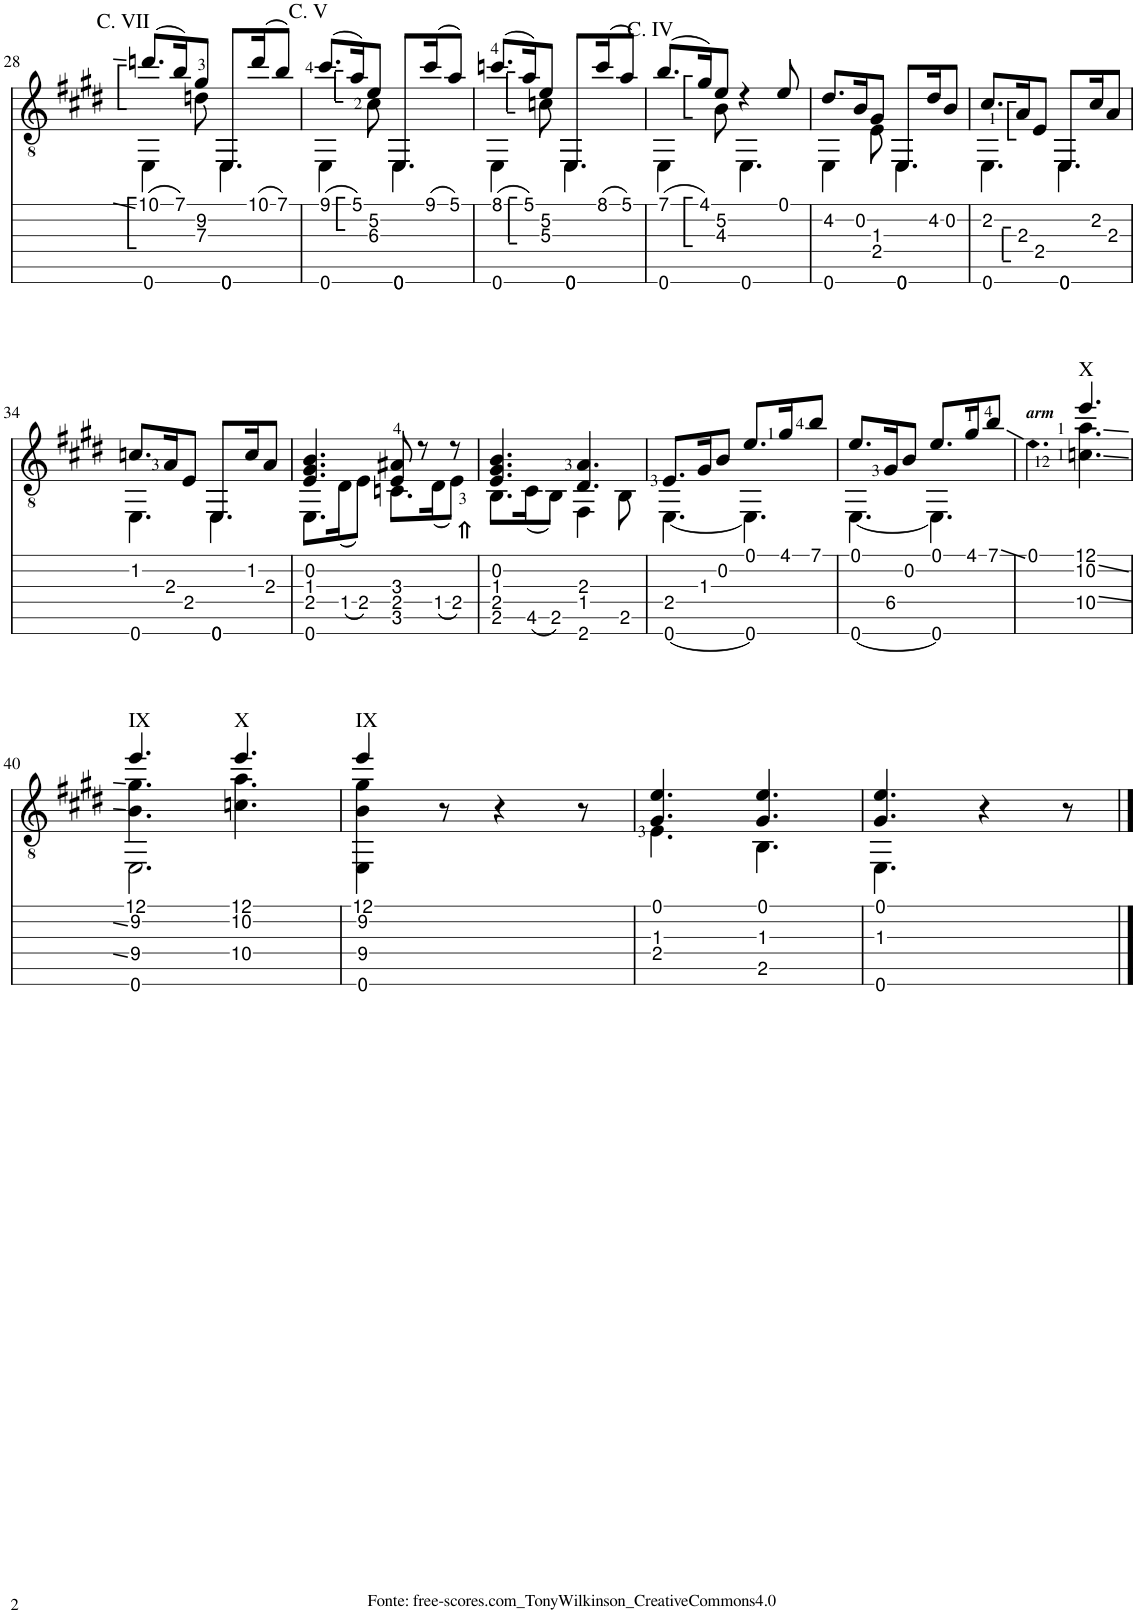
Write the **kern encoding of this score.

**kern	**kern
*part1	*part1
*staff2	*staff1
*I"Guitar	*
*I'Guit.	*
!!LO:PB:g=z
*	*clefGv2
*k[f#c#g#d#]	*k[f#c#g#d#]
*M6/8	*M6/8
=28	=28
*^	*^
!	!	!LO:TX:a:t=C. VII	!
8.ddL	4EE	(8.ddn/L	4EE\
16bK	.	16b/K)	.
8g#J	8d	8g#/J	8dn\
8.EEL	4.EE	8.EE/L	4.EE\
16ddK	.	(16dd/K	.
8bJ	.	8b/J)	.
=29	=29	=29	=29
!	!	!LO:TX:a:t=C. V	!
8.cc#L	4EE	(8.cc#/L	4EE\
16aK	.	16a/K)	.
8eJ	8c#	8e/J	8c#\
8.EEL	4.EE	8.EE/L	4.EE\
16cc#K	.	(16cc#/K	.
8aJ	.	8a/J)	.
=30	=30	=30	=30
8.ccL	4EE	(8.ccn/L	4EE\
16aK	.	16a/K)	.
8eJ	8c	8e/J	8cn\
8.EEL	4.EE	8.EE/L	4.EE\
16ccK	.	(16cc/K	.
8aJ	.	8a/J)	.
=31	=31	=31	=31
!	!	!LO:TX:a:t=C. IV	!
8.bL	4EE	(8.b/L	4EE\
16g#K	.	16g#/K)	.
8eJ	8B	8e/J	8B\
4r	4.EE	4r	4.EE\
8e	.	8e/	.
=32	=32	=32	=32
8.d#L	4EE	8.d#/L	4EE\
16BK	.	16B/K	.
8G#J	8E	8G#/J	8E\
8.EEL	4.EE	8.EE/L	4.EE\
16d#K	.	16d#/K	.
8BJ	.	8B/J	.
=33	=33	=33	=33
8.c#L	4.EE	8.c#/L	4.EE\
16AK	.	16A/K	.
8EJ	.	8E/J	.
8.EEL	4.EE	8.EE/L	4.EE\
16c#K	.	16c#/K	.
8AJ	.	8A/J	.
!!LO:LB:g=z	!!
=34	=34	=34	=34
8.cL	4.EE	8.cn/L	4.EE\
16AK	.	16A/K	.
8EJ	.	8E/J	.
8.EEL	4.EE	8.EE/L	4.EE\
16cK	.	16c/K	.
8AJ	.	8A/J	.
=35	=35	=35	=35
4.E 4.G# 4.B	8.EEL	4.E/ 4.G#/ 4.B/	8.EE\L
.	16D#K	.	(16D#\K
.	8EJ	.	8E\J)
8E 8A#	8.CL	8E/ 8A#X/	8.Cn\L
8r	.	8r	.
.	16D#K	.	(16D#\K
!	!	!LO:TX:b:B:t=⇑	!
8r	8EJ	8r	8E\J)
=36	=36	=36	=36
4.E 4.G# 4.B	8.BBL	4.E/ 4.G#/ 4.B/	8.BB\L
.	16C#K	.	(16C#\K
.	8BBJ	.	8BB\J)
4.D# 4.A	4FF#	4.D#/ 4.A/	4FF#\
.	8BB	.	8BB\
=37	=37	=37	=37
8.EL	[4.EE	8.E/L	[4.EE\
16G#K	.	16G#/K	.
8BJ	.	8B/J	.
8.eL	4.EE]	8.e/L	4.EE\]
16g#K	.	16g#/K	.
8bJ	.	8b/J	.
=38	=38	=38	=38
8.eL	[4.EE	8.e/L	[4.EE\
16G#K	.	16G#/K	.
8BJ	.	8B/J	.
8.eL	4.EE]	8.e/L	4.EE\]
16g#K	.	16g#/K	.
8bJ	.	8b/J	.
=39	=39	=39	=39
!	!	!LO:TX:a:Bi:t=arm	!
!	!	!LO:TX:a:t=12	!
4.e	4.ryy	4.e\	4.ryy
!	!	!LO:TX:a:t=X	!
4.ee	4.c 4.a	4.ee/	4.cn\ 4.a\
!!LO:LB:g=z
=40	=40	=40	=40
*	*^	*	*^
!	!	!	!LO:TX:a:t=IX	!	!
4.ee	4.B 4.g#	2.EE	4.ee/	4.B\ 4.g#\	2.EE\
!	!	!	!LO:TX:a:t=X	!	!
4.ee	4.c 4.a	.	4.ee/	4.cn\ 4.a\	.
*	*v	*v	*	*	*
*	*	*	*v	*v
=41	=41	=41	=41
!	!	!LO:TX:a:t=IX	!
4ee	4EE 4B 4g#	4ee/	4EE\ 4B\ 4g#\
8r	2ryy	8r	2ryy
4r	.	4r	.
8r	.	8r	.
=42	=42	=42	=42
4.G# 4.e	4.E	4.G#/ 4.e/	4.E\
4.G# 4.e	4.BB	4.G#/ 4.e/	4.BB\
=43	=43	=43	=43
4.G# 4.e	4.EE	4.G#/ 4.e/	4.EE\
4r	4.ryy	4r	4.ryy
8r	.	8r	.
*v	*v	*	*
*	*v	*v
==	==
*-	*-
